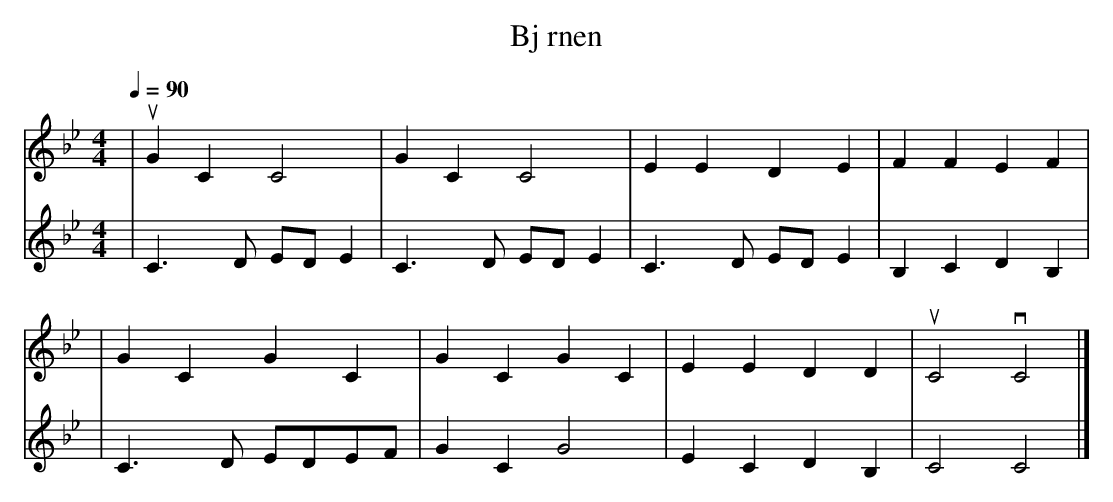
X:1
T: Bj rnen
M: 4/4
L: 1/4
Q: 90
K: Bb
[V:1] | uGC C2 | GC C2 | EE DE | FF EF |
[V:2] | C3/2D/2 E/2D/2 E | C3/2D/2 E/2D/2 E | C3/2D/2 E/2D/2 E | B,C DB, |
[V:1] | GC GC | GC GC | EE DD | uC2 vC2 |]
[V:2] | C3/2D/2 E/2D/2E/2F/2 | GC G2 | EC DB, | C2 C2 |]
